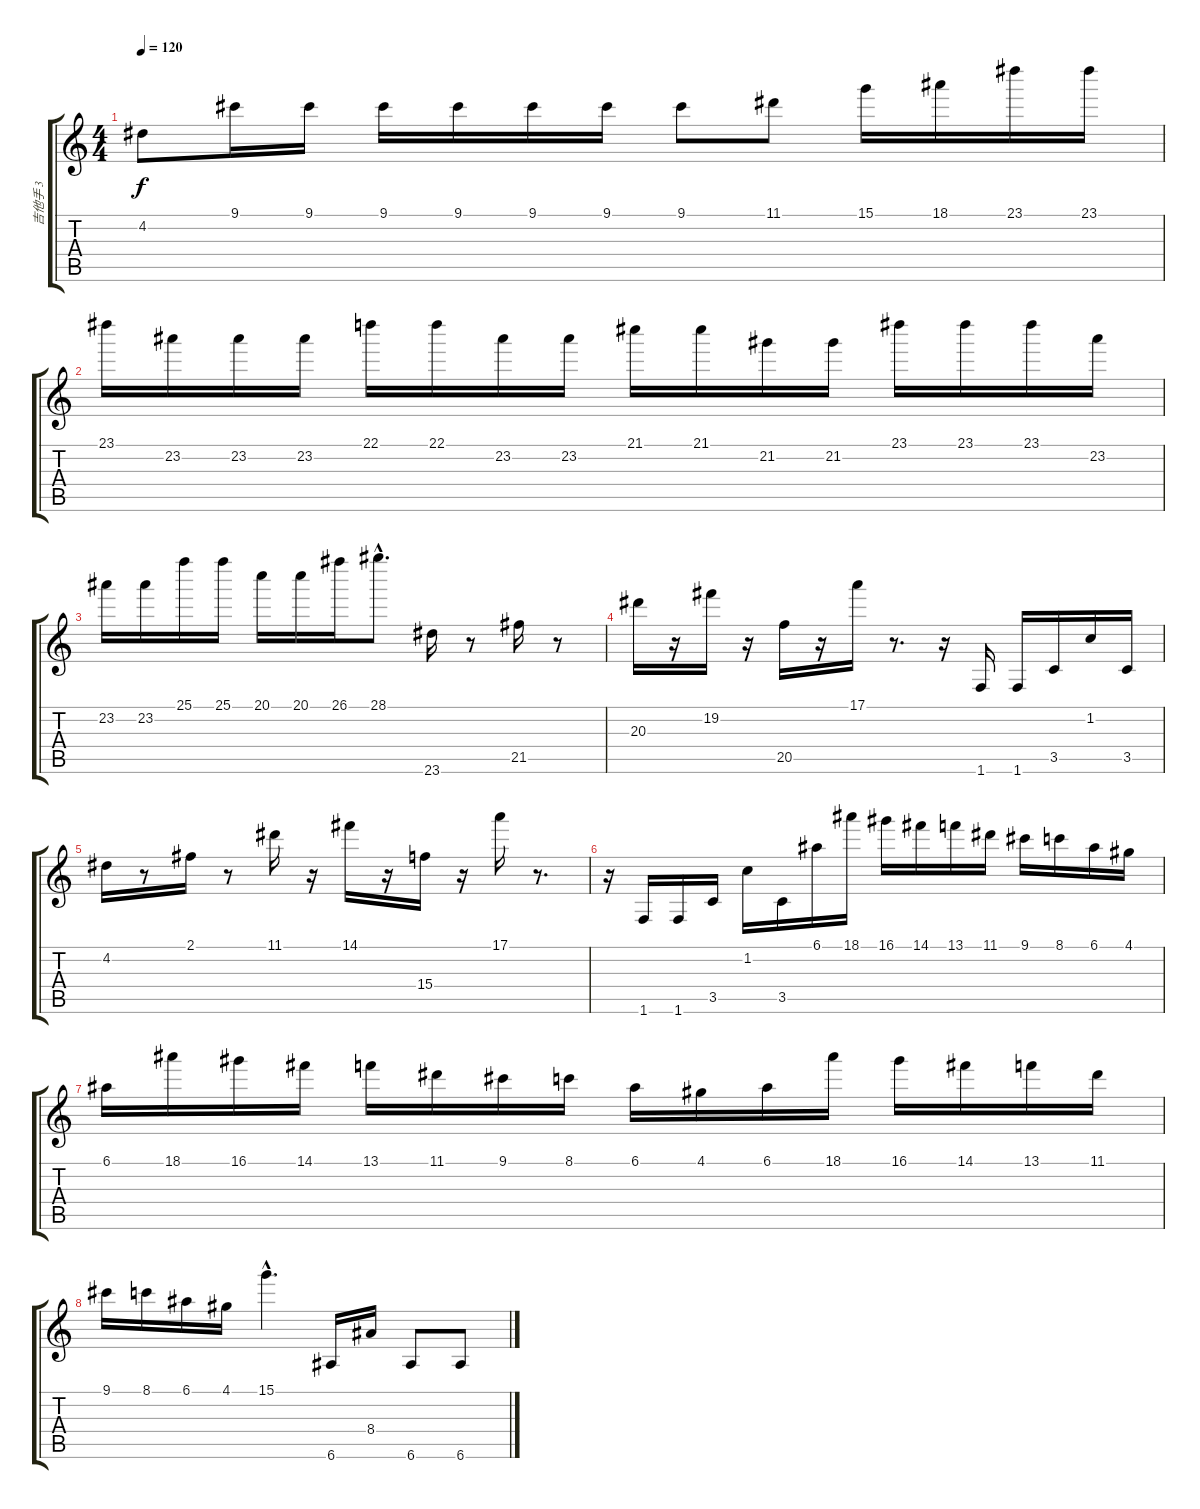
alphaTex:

\track ("吉他手 3" "吉他手 3") {instrument overdrivenguitar}
\staff {score tabs}
\tuning (E4 B3 G3 D3 A2 E2) {hide}
\ts (4 4)
\tempo 120
\clef g2
\ks c
4.2{t}.8{dy f} 9.1.16 9.1.16 9.1.16 9.1.16 9.1.16 9.1.16 9.1.8 11.1.8 15.1.16 18.1.16 23.1.16 23.1.16 |
23.1.16 23.2.16 23.2.16 23.2.16 22.1.16 22.1.16 23.2.16 23.2.16 21.1.16 21.1.16 21.2.16 21.2.16 23.1.16 23.1.16 23.1.16 23.2.16 |
23.2.16 23.2.16 25.1.16 25.1.16 20.1.16 20.1.16 26.1.16 28.1{hac}.8{d} 23.6.16 r.8 21.5.16 r.8 |
20.3.16 r.16 19.2.16 r.16 20.5.16 r.16 17.1.16 r.8{d} r.16 1.6.16 1.6.16 3.5.16 1.2.16 3.5.16 |
4.2.16 r.8 2.1.16 r.8 11.1.16 r.16 14.1.16 r.16 15.4.16 r.16 17.1.16 r.8{d} |
r.16 1.6.16 1.6.16 3.5.16 1.2.16 3.5.16 6.1.16 18.1.16 16.1.16 14.1.16 13.1.16 11.1.16 9.1.16 8.1.16 6.1.16 4.1.16 |
6.1.16 18.1.16 16.1.16 14.1.16 13.1.16 11.1.16 9.1.16 8.1.16 6.1.16 4.1.16 6.1.16 18.1.16 16.1.16 14.1.16 13.1.16 11.1.16 |
9.1.16 8.1.16 6.1.16 4.1.16 15.1{hac}.4{d} 6.6.16 8.4.16 6.6.8 6.6.8
